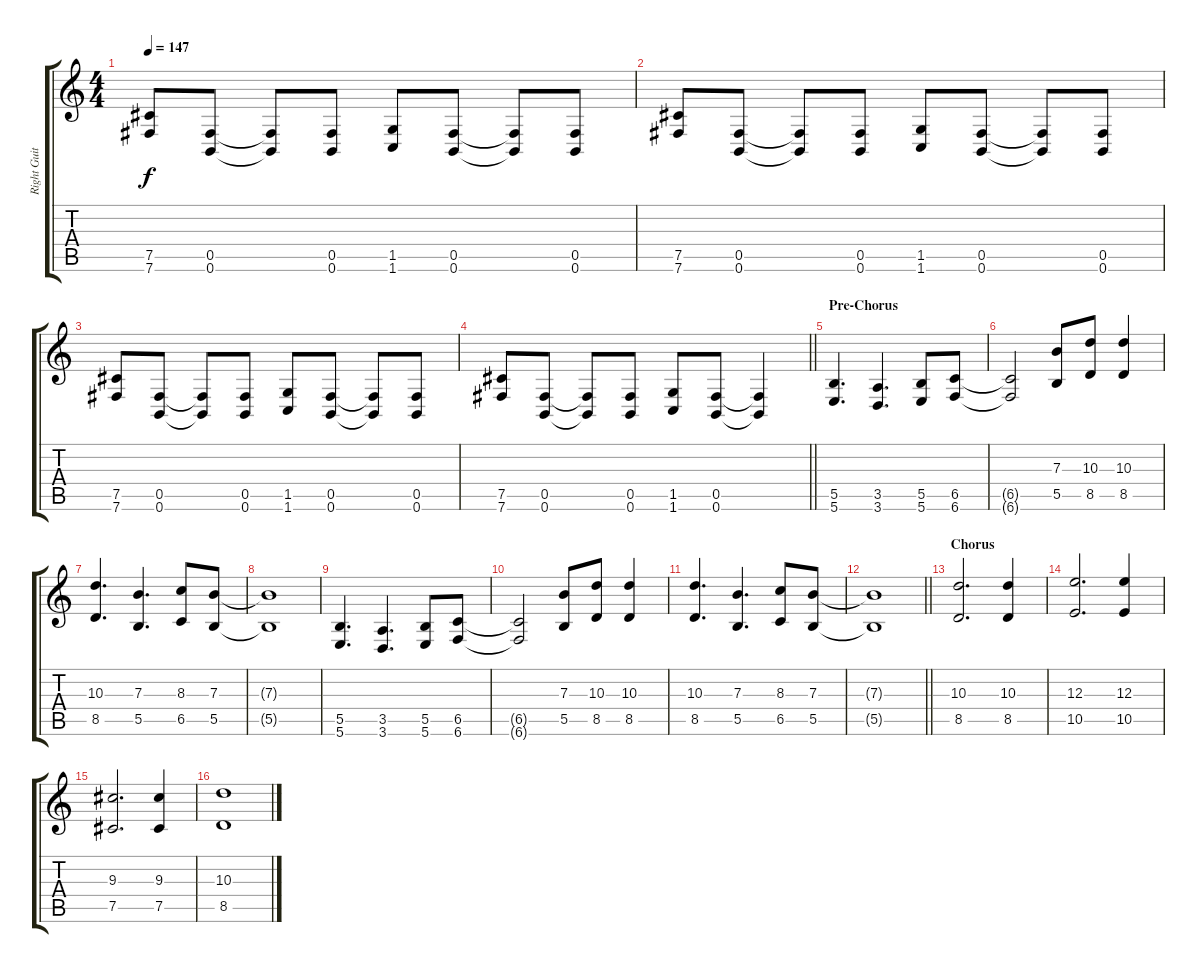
\track ("Right Guitar (Jim)" "Right Guit") {instrument distortionguitar}
\staff {score tabs}
\tuning (Db4 Ab3 E3 B2 Gb2 B1) {hide}
\ts (4 4)
\tempo 147
\clef g2
\ks c
(7.5 7.6).8{dy f} (0.5 0.6).8 (0.5{t} 0.6{t}).8 (0.5 0.6).8 (1.5 1.6).8 (0.5 0.6).8 (0.5{t} 0.6{t}).8 (0.5 0.6).8 |
(7.5 7.6).8 (0.5 0.6).8 (0.5{t} 0.6{t}).8 (0.5 0.6).8 (1.5 1.6).8 (0.5 0.6).8 (0.5{t} 0.6{t}).8 (0.5 0.6).8 |
(7.5 7.6).8 (0.5 0.6).8 (0.5{t} 0.6{t}).8 (0.5 0.6).8 (1.5 1.6).8 (0.5 0.6).8 (0.5{t} 0.6{t}).8 (0.5 0.6).8 |
\barLineRight lightlight
(7.5 7.6).8 (0.5 0.6).8 (0.5{t} 0.6{t}).8 (0.5 0.6).8 (1.5 1.6).8 (0.5 0.6).8 (0.5{t} 0.6{t}).4 |
\section ("" "Pre-Chorus")
(5.5 5.6).4{d} (3.5 3.6).4{d} (5.5 5.6).8 (6.5 6.6).8 |
(6.5{t} 6.6{t}).2 (7.3 5.5).8 (10.3 8.5).8 (10.3 8.5).4 |
(10.3 8.5).4{d} (7.3 5.5).4{d} (8.3 6.5).8 (7.3 5.5).8 |
(7.3{t} 5.5{t}).1 |
(5.5 5.6).4{d} (3.5 3.6).4{d} (5.5 5.6).8 (6.5 6.6).8 |
(6.5{t} 6.6{t}).2 (7.3 5.5).8 (10.3 8.5).8 (10.3 8.5).4 |
(10.3 8.5).4{d} (7.3 5.5).4{d} (8.3 6.5).8 (7.3 5.5).8 |
\barLineRight lightlight
(7.3{t} 5.5{t}).1 |
\section ("" "Chorus")
(10.3 8.5).2{d} (10.3 8.5).4 |
(12.3 10.5).2{d} (12.3 10.5).4 |
(9.3 7.5).2{d} (9.3 7.5).4 |
(10.3 8.5).1
